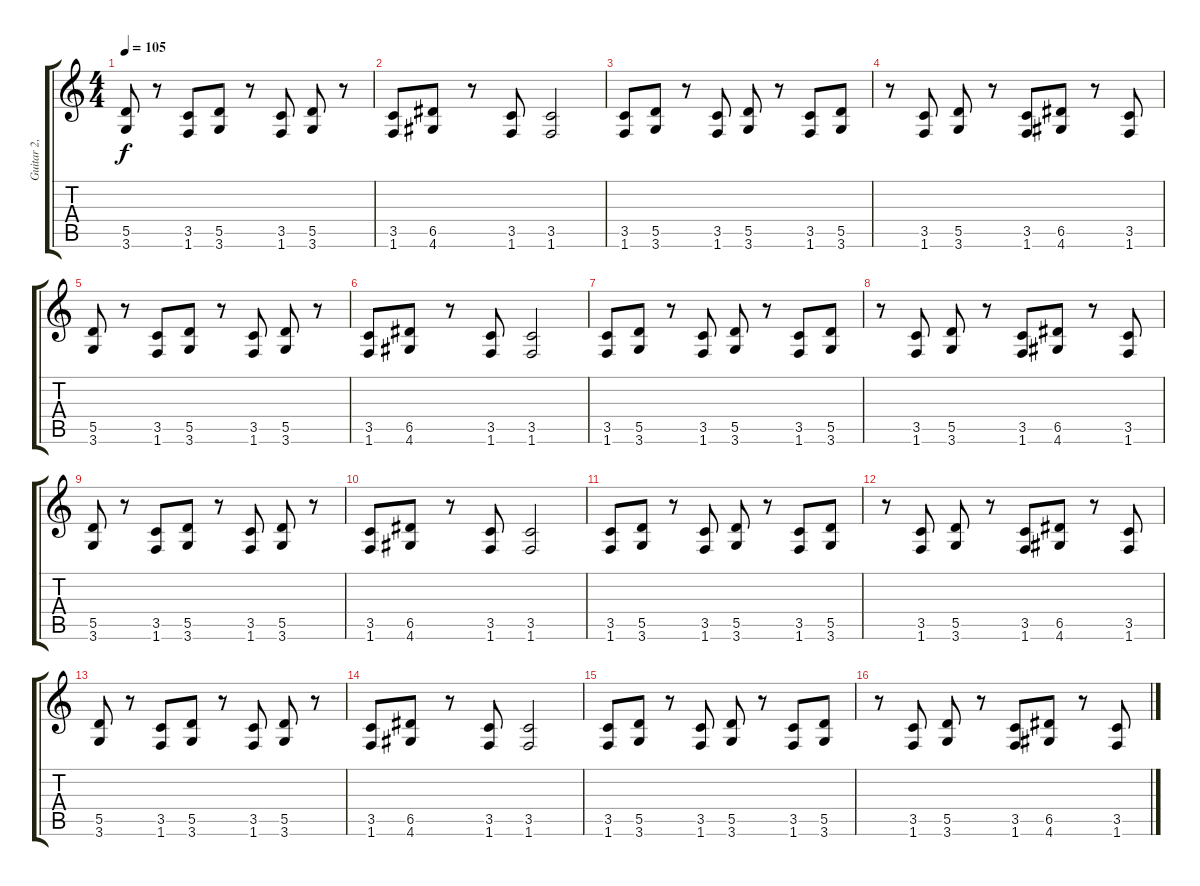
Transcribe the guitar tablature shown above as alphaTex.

\track ("Guitar 2, Dime" "Guitar 2, ") {instrument overdrivenguitar}
\staff {score tabs}
\tuning (E4 B3 G3 D3 A2 E2) {hide}
\ts (4 4)
\tempo 105
\clef g2
\ks c
(5.5 3.6).8{dy f} r.8 (3.5 1.6).8 (5.5 3.6).8 r.8 (3.5 1.6).8 (5.5 3.6).8 r.8 |
(3.5 1.6).8 (6.5 4.6).8 r.8 (3.5 1.6).8 (3.5 1.6).2 |
(3.5 1.6).8 (5.5 3.6).8 r.8 (3.5 1.6).8 (5.5 3.6).8 r.8 (3.5 1.6).8 (5.5 3.6).8 |
r.8 (3.5 1.6).8 (5.5 3.6).8 r.8 (3.5 1.6).8 (6.5 4.6).8 r.8 (3.5 1.6).8 |
(5.5 3.6).8 r.8 (3.5 1.6).8 (5.5 3.6).8 r.8 (3.5 1.6).8 (5.5 3.6).8 r.8 |
(3.5 1.6).8 (6.5 4.6).8 r.8 (3.5 1.6).8 (3.5 1.6).2 |
(3.5 1.6).8 (5.5 3.6).8 r.8 (3.5 1.6).8 (5.5 3.6).8 r.8 (3.5 1.6).8 (5.5 3.6).8 |
r.8 (3.5 1.6).8 (5.5 3.6).8 r.8 (3.5 1.6).8 (6.5 4.6).8 r.8 (3.5 1.6).8 |
(5.5 3.6).8 r.8 (3.5 1.6).8 (5.5 3.6).8 r.8 (3.5 1.6).8 (5.5 3.6).8 r.8 |
(3.5 1.6).8 (6.5 4.6).8 r.8 (3.5 1.6).8 (3.5 1.6).2 |
(3.5 1.6).8 (5.5 3.6).8 r.8 (3.5 1.6).8 (5.5 3.6).8 r.8 (3.5 1.6).8 (5.5 3.6).8 |
r.8 (3.5 1.6).8 (5.5 3.6).8 r.8 (3.5 1.6).8 (6.5 4.6).8 r.8 (3.5 1.6).8 |
(5.5 3.6).8 r.8 (3.5 1.6).8 (5.5 3.6).8 r.8 (3.5 1.6).8 (5.5 3.6).8 r.8 |
(3.5 1.6).8 (6.5 4.6).8 r.8 (3.5 1.6).8 (3.5 1.6).2 |
(3.5 1.6).8{volume 4} (5.5 3.6).8 r.8 (3.5 1.6).8 (5.5 3.6).8 r.8 (3.5 1.6).8 (5.5 3.6).8 |
r.8 (3.5 1.6).8 (5.5 3.6).8 r.8 (3.5 1.6).8 (6.5 4.6).8 r.8 (3.5 1.6).8
